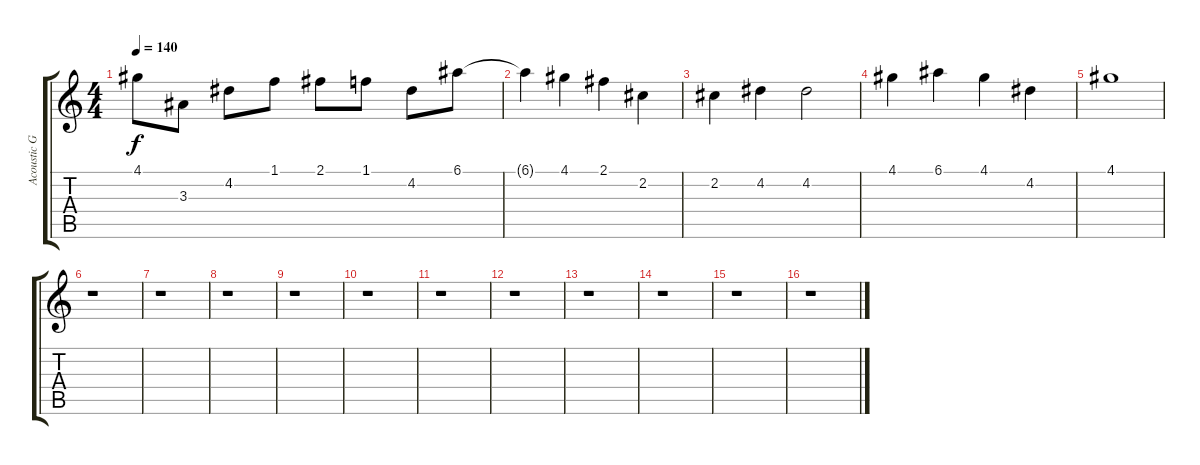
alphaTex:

\track ("Acoustic Guitar" "Acoustic G") {instrument acousticguitarnylon}
\staff {score tabs}
\tuning (E4 B3 G3 D3 A2 E2) {hide}
\ts (4 4)
\tempo 140
\clef g2
\ks c
4.1{t}.8{dy f} 3.3.8 4.2.8 1.1.8 2.1.8 1.1.8 4.2.8 6.1.8 |
6.1{t}.4 4.1.4 2.1.4 2.2.4 |
2.2.4 4.2.4 4.2.2 |
4.1.4 6.1.4 4.1.4 4.2.4 |
4.1.1 |
r.1 |
r.1 |
r.1 |
r.1 |
r.1 |
r.1 |
r.1 |
r.1 |
r.1 |
r.1 |
r.1
